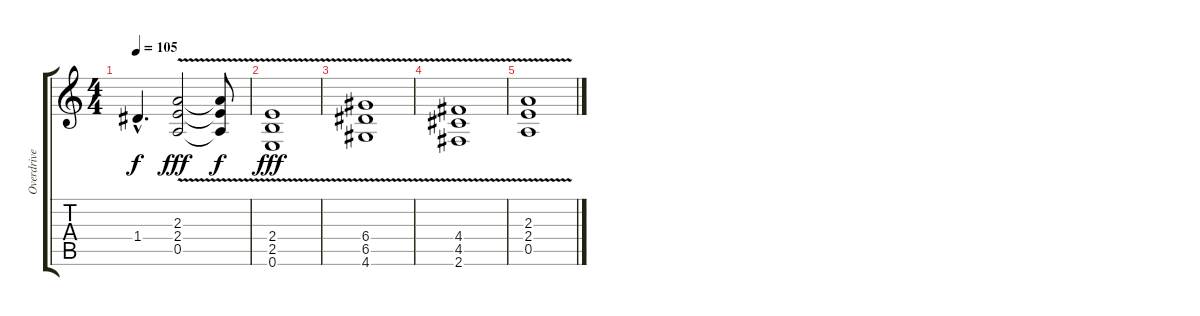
\track ("Overdrive Guitar" "Overdrive ") {instrument overdrivenguitar}
\staff {score tabs}
\tuning (E4 B3 G3 D3 A2 E2) {hide}
\ts (4 4)
\tempo 105
\clef g2
\ks c
1.4{hac t}.4{d dy f} (2.3 2.4 0.5{v}).2{dy fff} (2.3{t} 2.4{t} 0.5{t}).8{dy f} |
(2.4 2.5{v} 0.6).1{dy fff} |
(6.4 6.5 4.6{v}).1 |
(4.4 4.5{v} 2.6).1 |
(2.3{v} 2.4 0.5).1
